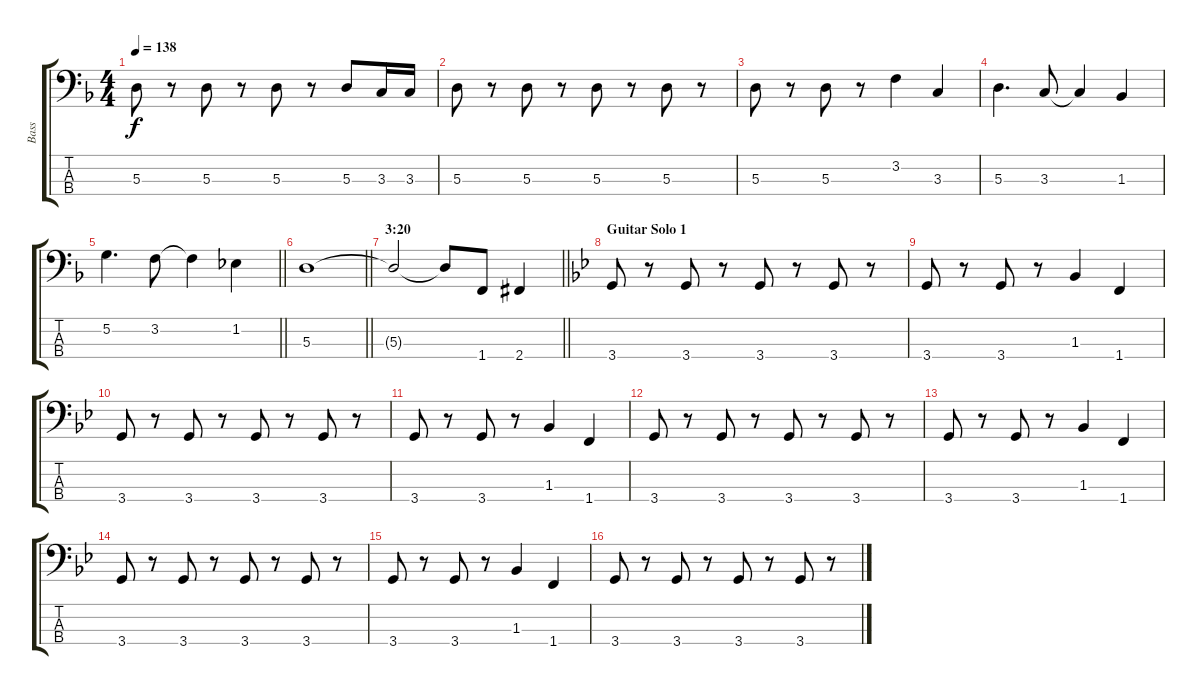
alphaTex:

\track ("Bass" "Bass") {instrument electricbassfinger bank 255}
\staff {score tabs}
\tuning (G2 D2 A1 E1) {hide}
\ts (4 4)
\tempo 138
\clef f4
\ks f
5.3.8{dy f} r.8 5.3.8 r.8 5.3.8 r.8 5.3.8 3.3.16 3.3.16 |
5.3.8 r.8 5.3.8 r.8 5.3.8 r.8 5.3.8 r.8 |
5.3.8 r.8 5.3.8 r.8 3.2.4 3.3.4 |
5.3.4{d} 3.3.8 3.3{t}.4 1.3.4 |
\barLineRight lightlight
5.2.4{d} 3.2.8 3.2{t}.4 1.2.4 |
\barLineRight lightlight
5.3.1 |
\section ("" "3:20")
\barLineRight lightlight
5.3{t}.2{beam merge} 5.3{t}.8 1.4.8 2.4{acc #}.4 |
\section ("" "Guitar Solo 1")
\ks bb
3.4.8 r.8 3.4.8 r.8 3.4.8 r.8 3.4.8 r.8 |
3.4.8 r.8 3.4.8 r.8 1.3.4 1.4.4 |
3.4.8 r.8 3.4.8 r.8 3.4.8 r.8 3.4.8 r.8 |
3.4.8 r.8 3.4.8 r.8 1.3.4 1.4.4 |
3.4.8 r.8 3.4.8 r.8 3.4.8 r.8 3.4.8 r.8 |
3.4.8 r.8 3.4.8 r.8 1.3.4 1.4.4 |
3.4.8 r.8 3.4.8 r.8 3.4.8 r.8 3.4.8 r.8 |
3.4.8 r.8 3.4.8 r.8 1.3.4 1.4.4 |
3.4.8 r.8 3.4.8 r.8 3.4.8 r.8 3.4.8 r.8
